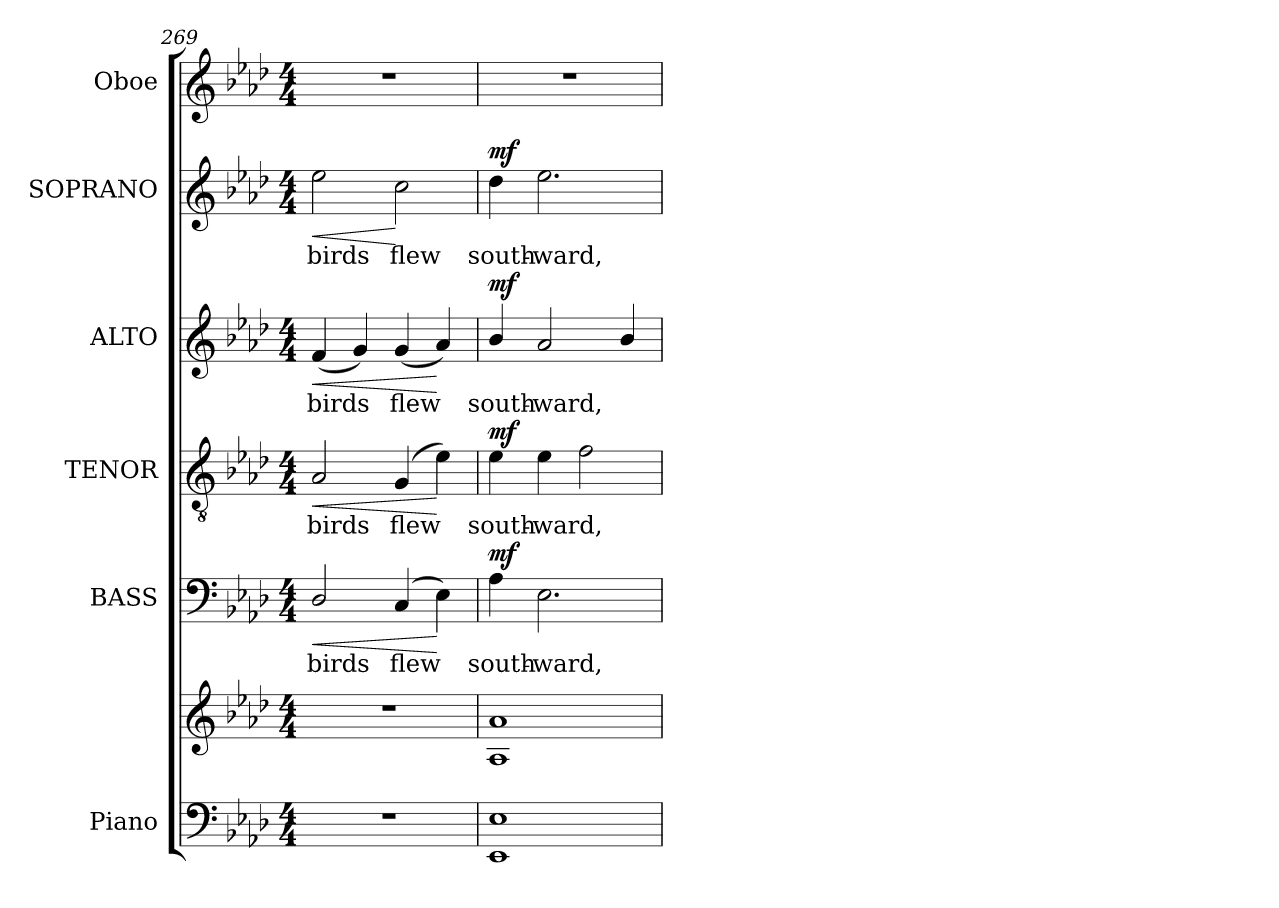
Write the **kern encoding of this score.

**kern	**kern	**kern	**text	**dynam	**kern	**text	**dynam	**kern	**text	**dynam	**kern	**text	**dynam	**kern
*part6	*part6	*part5	*part5	*part5	*part4	*part4	*part4	*part3	*part3	*part3	*part2	*part2	*part2	*part1
*staff7	*staff6	*staff5	*staff5	*staff5	*staff4	*staff4	*staff4	*staff3	*staff3	*staff3	*staff2	*staff2	*staff2	*staff1
*I"Piano	*	*I"BASS	*	*	*I"TENOR	*	*	*I"ALTO	*	*	*I"SOPRANO	*	*	*I"Oboe
*I'Pno.	*	*I'B.	*	*	*I'T.	*	*	*I'A.	*	*	*I'S.	*	*	*I'Ob.
*clefF4	*clefG2	*clefF4	*	*	*clefGv2	*	*	*clefG2	*	*	*clefG2	*	*	*clefG2
*	*	*	*	*	*ITrd7c12	*	*	*	*	*	*	*	*	*
*k[b-e-a-d-]	*k[b-e-a-d-]	*k[b-e-a-d-]	*	*	*k[b-e-a-d-]	*	*	*k[b-e-a-d-]	*	*	*k[b-e-a-d-]	*	*	*k[b-e-a-d-]
*A-:	*A-:	*A-:	*	*	*A-:	*	*	*A-:	*	*	*A-:	*	*	*A-:
*M4/4	*M4/4	*M4/4	*	*	*M4/4	*	*	*M4/4	*	*	*M4/4	*	*	*M4/4
*MM100	*MM100	*MM100	*	*	*MM100	*	*	*MM100	*	*	*MM100	*	*	*MM100
=269	=269	=269	=269	=269	=269	=269	=269	=269	=269	=269	=269	=269	=269	=269
!	!	!	!LO:LY:b:color=#000000	!LO:HP:b	!	!	!	!	!	!	!	!	!	!
!	!	!	!	!	!	!LO:LY:b:color=#000000	!LO:HP:b	!	!	!	!	!	!	!
!	!	!	!	!	!	!	!	!	!LO:LY:b:color=#000000	!LO:HP:b	!	!	!	!
!	!	!	!	!	!	!	!	!	!	!	!	!LO:LY:b:color=#000000	!LO:HP:b	!
1r	1r	2D-i/	birds	<	2AA-i/	birds	<	(4fi/	birds	<	2ee-i\	birds	<	1r
.	.	.	.	.	.	.	.	4gi/)	.	.	.	.	.	.
!	!	!	!LO:LY:b:color=#000000	!	!	!	!	!	!	!	!	!	!	!
!	!	!	!	!	!	!LO:LY:b:color=#000000	!	!	!	!	!	!	!	!
!	!	!	!	!	!	!	!	!	!LO:LY:b:color=#000000	!	!	!	!	!
!	!	!	!	!	!	!	!	!	!	!	!	!LO:LY:b:color=#000000	!	!
.	.	(4Ci/	flew	.	(4GGi/	flew	.	(4gi/	flew	.	2cci\	flew	[	.
.	.	4E-i\)	.	[	4E-i\)	.	[	4a-i/)	.	[	.	.	.	.
=270	=270	=270	=270	=270	=270	=270	=270	=270	=270	=270	=270	=270	=270	=270
!	!	!	!LO:LY:b:color=#000000	!	!	!	!	!	!	!	!	!	!	!
!	!	!	!	!	!	!LO:LY:b:color=#000000	!	!	!	!	!	!	!	!
!	!	!	!	!	!	!	!	!	!LO:LY:b:color=#000000	!	!	!	!	!
!	!	!	!	!	!	!	!	!	!	!	!	!LO:LY:b:color=#000000	!	!
1EE-i 1E-i	1A-i 1a-i	4A-i\	south-	mf	4E-i\	south-	mf	4b-i/	south-	mf	4dd-i\	south-	mf	1r
!	!	!	!LO:LY:b:color=#000000	!	!	!	!	!	!	!	!	!	!	!
!	!	!	!	!	!	!LO:LY:b:color=#000000	!	!	!	!	!	!	!	!
!	!	!	!	!	!	!	!	!	!LO:LY:b:color=#000000	!	!	!	!	!
!	!	!	!	!	!	!	!	!	!	!	!	!LO:LY:b:color=#000000	!	!
.	.	2.E-i\	-ward,	.	4E-i\	-ward,	.	2a-i/	-ward,	.	2.ee-i\	-ward,	.	.
.	.	.	.	.	2Fi\	.	.	.	.	.	.	.	.	.
.	.	.	.	.	.	.	.	4b-i/	.	.	.	.	.	.
=	=	=	=	=	=	=	=	=	=	=	=	=	=	=
*-	*-	*-	*-	*-	*-	*-	*-	*-	*-	*-	*-	*-	*-	*-
